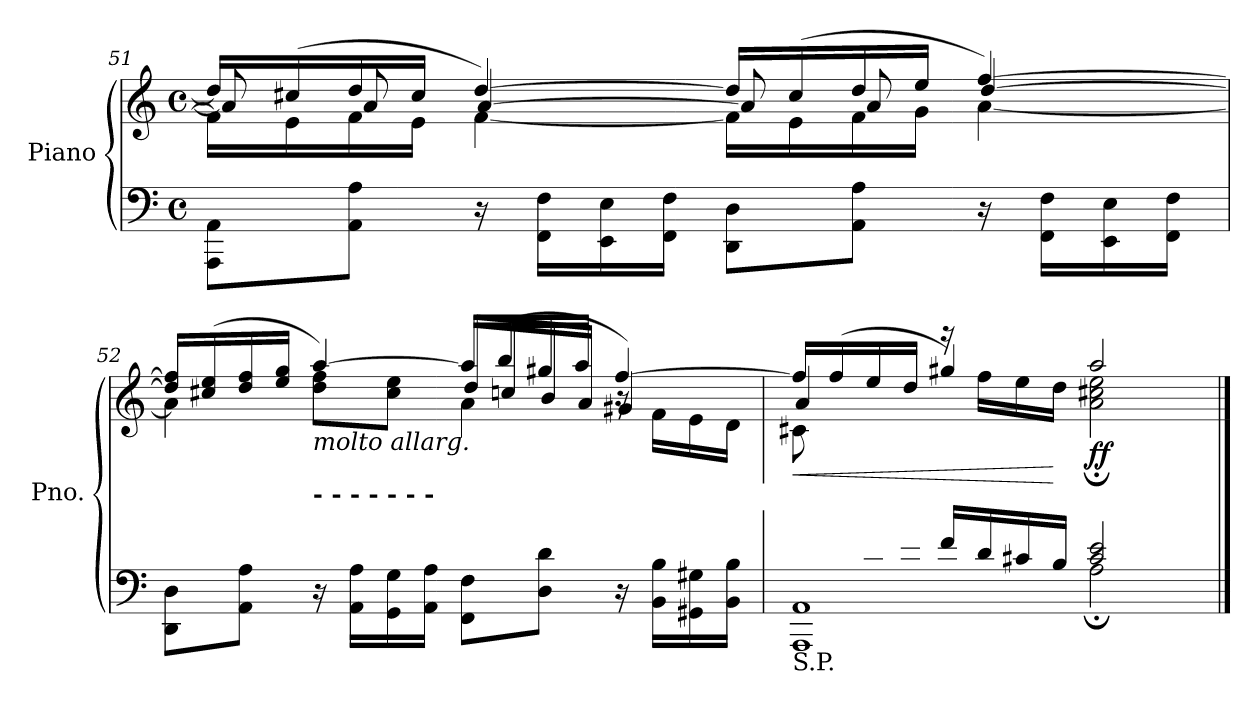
**kern	**kern	**dynam
*part1	*part1	*part1
*staff2	*staff1	*staff1/2
*I"Piano	*	*
*I'Pno.	*	*
*clefF4	*clefG2	*
*k[]	*k[]	*
*M4/4	*M4/4	*
*met(c)	*met(c)	*
=51	=51	=51
*	*^	*
*	*	*^	*
8AAA\ 8AA\L	16dd/LL]	16f\LL]	8a/]	.
.	(16cc#X/	16e\	.	.
8AA\ 8A\J	16dd/	16f\	8a/	.
.	16cc#/JJ	16e\JJ	.	.
16r	[4dd/)	[4f\	[4a/	.
16FF\< 16F\<LL	.	.	.	.
16EE\< 16E\<	.	.	.	.
16FF\ 16F\JJ	.	.	.	.
8DD\ 8D\L	16dd/LL]	16f\LL]	8a/]	.
.	(16cc#/	16e\	.	.
8AA\ 8A\J	16dd/	16f\	8a/	.
.	16ee/JJ	16g\JJ	.	.
16r	[4ff/)	[4a\	[4dd/	.
16FF\ 16F\LL	.	.	.	.
16EE\ 16E\	.	.	.	.
16FF\ 16F\JJ	.	.	.	.
=52	=52	=52	=52	=52
8DD\ 8D\L	16dd/] 16ff/]LL	4a\]	2ryy	.
.	(16cc#X/ 16ee/	.	.	.
8AA\ 8A\J	16dd/ 16ff/	.	.	.
.	16ee/ 16gg/JJ	.	.	.
!	!LO:TX:b:i:t=molto allarg.	!	!	!
!	!LO:TX:b:B:t=-             -               -                  -              -           -                    -	!	!	!
16r	[4aa/)	8dd\ 8ff\L	.	.
16AA\ 16A\LL	.	.	.	.
16GG\ 16G\	.	8cc#\<< 8ee\<<J	.	.
16AA\ 16A\JJ	.	.	.	.
8FF\ 8F\L	16aa/LL]	4a\	16dd/LL	.
.	(16bb/	.	(16ccn/	.
8D\ 8d\J	16gg#X/	.	16b/	.
.	16aa/JJ	.	16a/JJ	.
16r	([4ff/)	4g#X/	16r	.
16BB\ 16B\LL	.	.	16f<\LL	.
16GG#X\ 16G#X\	.	.	16e<\	.
16BB\ 16B\JJ	.	.	16d<\JJ	.
=53	=53	=53	=53	=53
*^	*	*	*	*
*	*^	*	*	*	*
!LO:TX:b:t=S.P.	!	!	!	!	!	!
!	!	!	!	!	!	!LO:HP:b
1AAA 1AA	8ryy	2ryy	16ff/LL]	4a/	8c#X\L	<
.	.	.	(16ff/	.	.	.
.	16d/L	.	16ee/	.	2..ryy	.
.	16e/JJ	.	16dd/JJ	.	.	.
.	16f/LL)	.	16r	4gg#X/)	.	.
.	16d/	.	16ff<\LL	.	.	.
.	16c#/	.	16ee\	.	.	.
.	16B/JJ	.	16dd<\JJ	.	.	[
!	!	!	!	!	!	!LO:DY:b
.	2A;\	2c#/ 2e/	2a\ 2cc#X\ 2ee\	2aa;</	.	ff
*v	*v	*v	*	*	*	*
*	*v	*v	*v	*
==	==	==
*-	*-	*-
